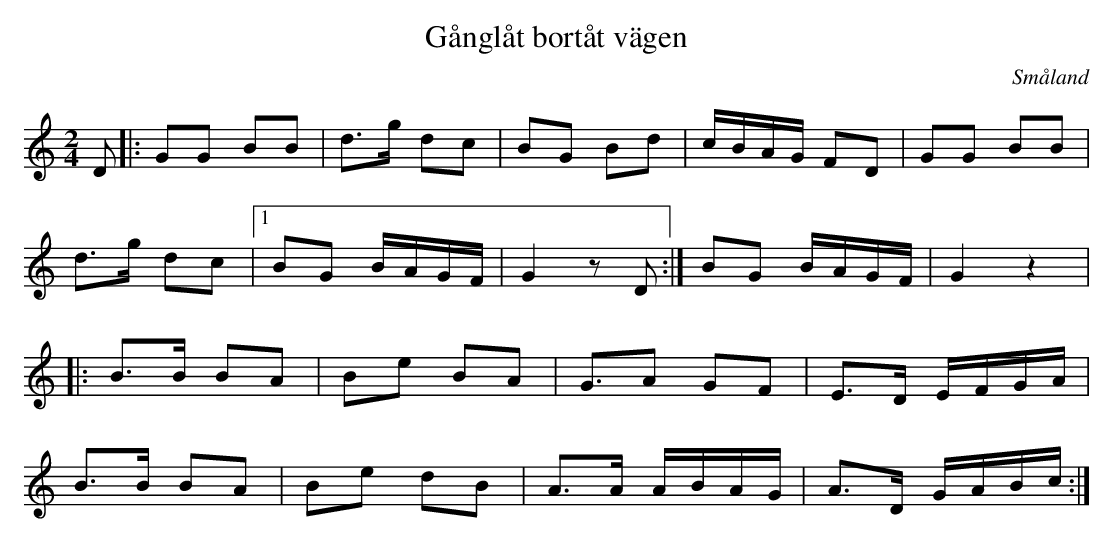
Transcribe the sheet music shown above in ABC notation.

X:1
T:Gånglåt bortåt vägen
O:Småland
M:2/4
L:1/8
K:C
D |: GG BB | d3/2g/2 dc | BG Bd | c/2B/2A/2G/2 FD | GG BB | d3/2g/2 dc |1 BG B/2A/2G/2F/2 | G2 z D :| BG B/2A/2G/2F/2 | G2 z2 |: B3/2B/2 BA | Be BA | G3/2A GF | E3/2D/2 E/2F/2G/2A/2 | B3/2B/2 BA | Be dB | A3/2A/2 A/2B/2A/2G/2 | A3/2D/2 G/2A/2B/2c/2 :|
